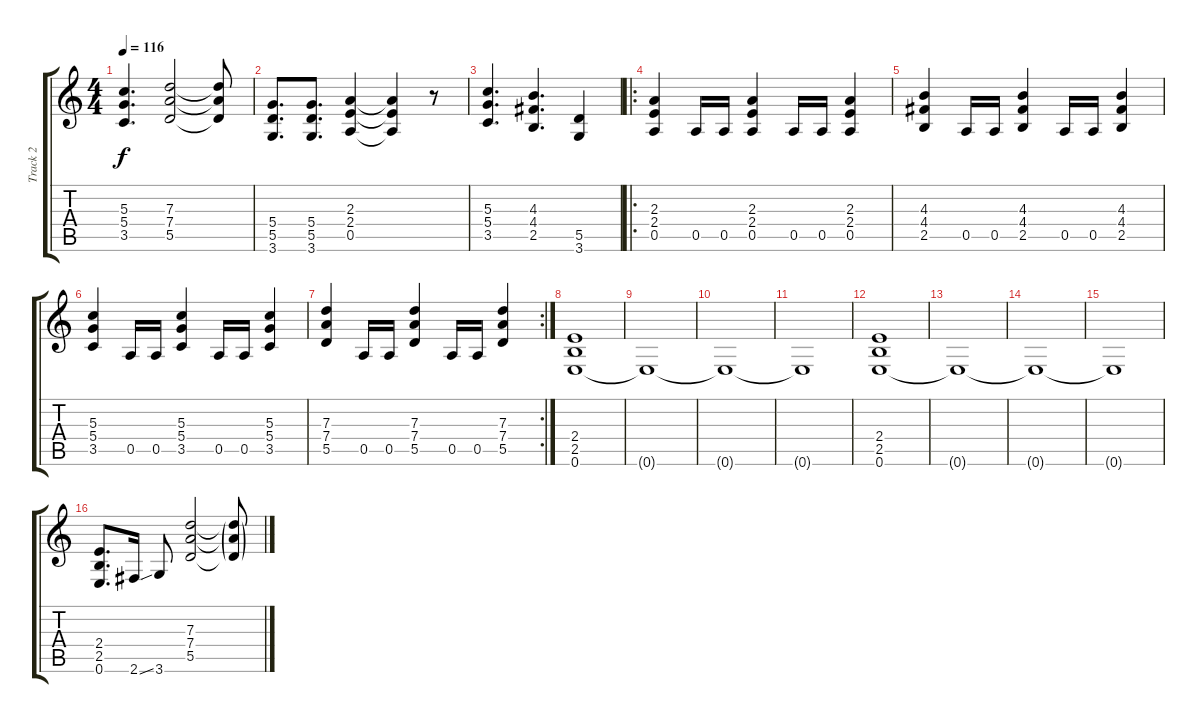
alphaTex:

\track ("Track 2" "Track 2") {instrument distortionguitar}
\staff {score tabs}
\tuning (E4 B3 G3 D3 A2 E2) {hide}
\ts (4 4)
\tempo 116
\clef g2
\ks c
(5.3 5.4 3.5).4{d dy f} (7.3 7.4 5.5).2 (7.3{t} 7.4{t} 5.5{t}).8 |
(5.4 5.5 3.6).8{d} (5.4 5.5 3.6).8{d} (2.3 2.4 0.5).4 (2.3{t} 2.4{t} 0.5{t}).4 r.8 |
(5.3 5.4 3.5).4{d} (4.3 4.4 2.5).4{d} (5.5 3.6).4 |
\ro
(2.3 2.4 0.5).4 0.5.16 0.5.16 (2.3 2.4 0.5).4 0.5.16 0.5.16 (2.3 2.4 0.5).4 |
(4.3 4.4 2.5).4 0.5.16 0.5.16 (4.3 4.4 2.5).4 0.5.16 0.5.16 (4.3 4.4 2.5).4 |
(5.3 5.4 3.5).4 0.5.16 0.5.16 (5.3 5.4 3.5).4 0.5.16 0.5.16 (5.3 5.4 3.5).4 |
\rc 2
(7.3 7.4 5.5).4 0.5.16 0.5.16 (7.3 7.4 5.5).4 0.5.16 0.5.16 (7.3 7.4 5.5).4 |
(2.4 2.5 0.6).1 |
0.6{t}.1 |
0.6{t}.1 |
0.6{t}.1 |
(2.4 2.5 0.6).1 |
0.6{t}.1 |
0.6{t}.1 |
0.6{t}.1 |
(2.4 2.5 0.6).8{d} 2.6{ss}.16 3.6.8 (7.3 7.4 5.5).2 (7.3{g t} 7.4{g t} 5.5{g t}).8
